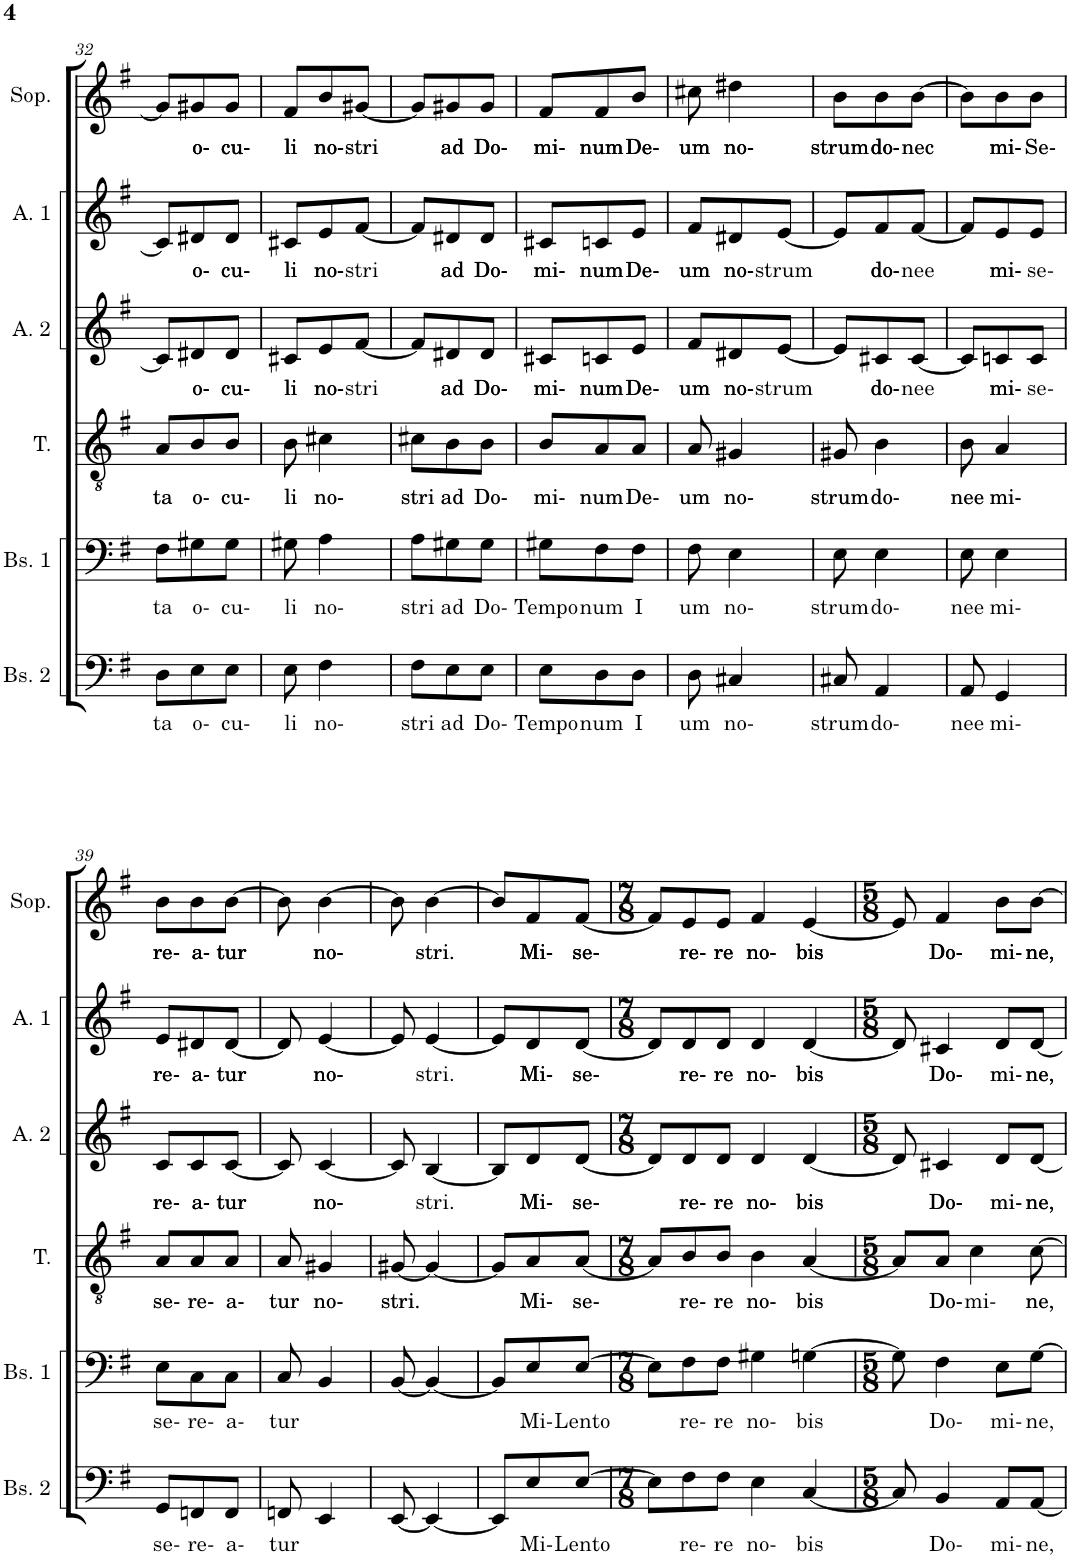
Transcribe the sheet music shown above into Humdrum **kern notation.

**kern	**text	**kern	**text	**kern	**text	**kern	**text	**kern	**text	**kern	**text
*part6	*part6	*part5	*part5	*part4	*part4	*part3	*part3	*part2	*part2	*part1	*part1
*staff6	*staff6	*staff5	*staff5	*staff4	*staff4	*staff3	*staff3	*staff2	*staff2	*staff1	*staff1
*I"Bas 2	*	*I"Bas 1	*	*I"Tenor	*	*I"Alt 2	*	*I"Alt 1	*	*I"Sopraan	*
*I'Bs. 2	*	*I'Bs. 1	*	*I'T.	*	*I'A. 2	*	*I'A. 1	*	*I'Sop.	*
!!LO:PB:g=z
*clefF4	*	*clefF4	*	*clefGv2	*	*clefG2	*	*clefG2	*	*clefG2	*
*k[f#]	*	*k[f#]	*	*k[f#]	*	*k[f#]	*	*k[f#]	*	*k[f#]	*
*M3/8	*	*M3/8	*	*M3/8	*	*M3/8	*	*M3/8	*	*M3/8	*
=32	=32	=32	=32	=32	=32	=32	=32	=32	=32	=32	=32
!	!LO:LY:b	!	!LO:LY:b	!	!LO:LY:b	!	!	!	!	!	!
8D\L	ta	8F#\L	ta	8A/L	ta	8c#/L]	.	8c#/L]	.	8g#/L]	.
!	!LO:LY:b	!	!LO:LY:b	!	!LO:LY:b	!	!LO:LY:b	!	!LO:LY:b	!	!LO:LY:b
8E\	o-	8G#X\	o-	8B/	o-	8d#X/	o-	8d#X/	o-	8g#X/	o-
!	!LO:LY:b	!	!LO:LY:b	!	!LO:LY:b	!	!LO:LY:b	!	!LO:LY:b	!	!LO:LY:b
8E\J	cu-	8G#\J	cu-	8B/J	cu-	8d#/J	cu-	8d#/J	cu-	8g#/J	cu-
=33	=33	=33	=33	=33	=33	=33	=33	=33	=33	=33	=33
!	!LO:LY:b	!	!LO:LY:b	!	!LO:LY:b	!	!LO:LY:b	!	!LO:LY:b	!	!LO:LY:b
8E\	li	8G#X\	li	8B\	li	8c#X/L	li	8c#X/L	li	8f#/L	li
!	!LO:LY:b	!	!LO:LY:b	!	!LO:LY:b	!	!LO:LY:b	!	!LO:LY:b	!	!LO:LY:b
4F#\	no-	4A\	no-	4c#X\	no-	8e/	no-	8e/	no-	8b/	no-
!	!	!	!	!	!	!	!LO:LY:b	!	!LO:LY:b	!	!LO:LY:b
.	.	.	.	.	.	[8f#/J	stri	[8f#/J	stri	[8g#X/J	stri
=34	=34	=34	=34	=34	=34	=34	=34	=34	=34	=34	=34
!	!LO:LY:b	!	!LO:LY:b	!	!LO:LY:b	!	!	!	!	!	!
8F#\L	stri	8A\L	stri	8c#X\L	stri	8f#/L]	.	8f#/L]	.	8g#/L]	.
!	!LO:LY:b	!	!LO:LY:b	!	!LO:LY:b	!	!LO:LY:b	!	!LO:LY:b	!	!LO:LY:b
8E\	ad	8G#X\	ad	8B\	ad	8d#X/	ad	8d#X/	ad	8g#X/	ad
!	!LO:LY:b	!	!LO:LY:b	!	!LO:LY:b	!	!LO:LY:b	!	!LO:LY:b	!	!LO:LY:b
8E\J	Do-	8G#\J	Do-	8B\J	Do-	8d#/J	Do-	8d#/J	Do-	8g#/J	Do-
=35	=35	=35	=35	=35	=35	=35	=35	=35	=35	=35	=35
!	!LO:LY:b	!	!LO:LY:b	!	!LO:LY:b	!	!LO:LY:b	!	!LO:LY:b	!	!LO:LY:b
8E\L	Tempo	8G#X\L	Tempo	8B/L	mi-	8c#X/L	mi-	8c#X/L	mi-	8f#/L	mi-
!	!LO:LY:b	!	!LO:LY:b	!	!LO:LY:b	!	!LO:LY:b	!	!LO:LY:b	!	!LO:LY:b
8D\	num	8F#\	num	8A/	num	8cn/	num	8cn/	num	8f#/	num
!	!LO:LY:b	!	!LO:LY:b	!	!LO:LY:b	!	!LO:LY:b	!	!LO:LY:b	!	!LO:LY:b
8D\J	I	8F#\J	I	8A/J	De-	8e/J	De-	8e/J	De-	8b/J	De-
=36	=36	=36	=36	=36	=36	=36	=36	=36	=36	=36	=36
!	!LO:LY:b	!	!LO:LY:b	!	!LO:LY:b	!	!LO:LY:b	!	!LO:LY:b	!	!LO:LY:b
8D\	um	8F#\	um	8A/	um	8f#/L	um	8f#/L	um	8cc#X\	um
!	!LO:LY:b	!	!LO:LY:b	!	!LO:LY:b	!	!LO:LY:b	!	!LO:LY:b	!	!LO:LY:b
4C#X/	no-	4E\	no-	4G#X/	no-	8d#X/	no-	8d#X/	no-	4dd#X\	no-
!	!	!	!	!	!	!	!LO:LY:b	!	!LO:LY:b	!	!
.	.	.	.	.	.	[8e/J	strum	[8e/J	strum	.	.
=37	=37	=37	=37	=37	=37	=37	=37	=37	=37	=37	=37
!	!LO:LY:b	!	!LO:LY:b	!	!LO:LY:b	!	!	!	!	!	!LO:LY:b
8C#X/	strum	8E\	strum	8G#X/	strum	8e/L]	.	8e/L]	.	8b\L	strum
!	!LO:LY:b	!	!LO:LY:b	!	!LO:LY:b	!	!LO:LY:b	!	!LO:LY:b	!	!LO:LY:b
4AA/	do-	4E\	do-	4B\	do-	8c#X/	do-	8f#/	do-	8b\	do-
!	!	!	!	!	!	!	!LO:LY:b	!	!LO:LY:b	!	!LO:LY:b
.	.	.	.	.	.	[8c#/J	nee	[8f#/J	nee	[8b\J	nec
=38	=38	=38	=38	=38	=38	=38	=38	=38	=38	=38	=38
!	!LO:LY:b	!	!LO:LY:b	!	!LO:LY:b	!	!	!	!	!	!
8AA/	nee	8E\	nee	8B\	nee	8c#/L]	.	8f#/L]	.	8b\L]	.
!	!LO:LY:b	!	!LO:LY:b	!	!LO:LY:b	!	!LO:LY:b	!	!LO:LY:b	!	!LO:LY:b
4GG/	mi-	4E\	mi-	4A/	mi-	8cn/	mi-	8e/	mi-	8b\	mi-
!	!	!	!	!	!	!	!LO:LY:b	!	!LO:LY:b	!	!LO:LY:b
.	.	.	.	.	.	8c/J	se-	8e/J	se-	8b\J	Se-
!!LO:LB:g=z
=39	=39	=39	=39	=39	=39	=39	=39	=39	=39	=39	=39
!	!LO:LY:b	!	!LO:LY:b	!	!LO:LY:b	!	!LO:LY:b	!	!LO:LY:b	!	!LO:LY:b
8GG/L	se-	8E\L	se-	8A/L	se-	8c/L	re-	8e/L	re-	8b\L	re-
!	!LO:LY:b	!	!LO:LY:b	!	!LO:LY:b	!	!LO:LY:b	!	!LO:LY:b	!	!LO:LY:b
8FFn/	re-	8C\	re-	8A/	re-	8c/	a-	8d#X/	a-	8b\	a-
!	!LO:LY:b	!	!LO:LY:b	!	!LO:LY:b	!	!LO:LY:b	!	!LO:LY:b	!	!LO:LY:b
8FF/J	a-	8C\J	a-	8A/J	a-	[8c/J	tur	[8d#/J	tur	[8b\J	tur
=40	=40	=40	=40	=40	=40	=40	=40	=40	=40	=40	=40
!	!LO:LY:b	!	!LO:LY:b	!	!LO:LY:b	!	!	!	!	!	!
8FFn/	tur	8C/	tur	8A/	tur	8c/]	.	8d#/]	.	8b\]	.
!	!	!	!	!	!LO:LY:b	!	!LO:LY:b	!	!LO:LY:b	!	!LO:LY:b
4EE/	.	4BB/	.	4G#X/	no-	[4c/	no-	[4e/	no-	[4b\	no-
=41	=41	=41	=41	=41	=41	=41	=41	=41	=41	=41	=41
!	!	!	!	!	!LO:LY:b	!	!	!	!	!	!
[8EE/	.	[8BB/	.	[8G#X/	stri.	8c/]	.	8e/]	.	8b\]	.
!	!	!	!	!	!	!	!LO:LY:b	!	!LO:LY:b	!	!LO:LY:b
4EE/_	.	4BB/_	.	4G#/_	.	[4B/	stri.	[4e/	stri.	[4b\	stri.
=42	=42	=42	=42	=42	=42	=42	=42	=42	=42	=42	=42
8EE/L]	.	8BB/L]	.	8G#/L]	.	8B/L]	.	8e/L]	.	8b/L]	.
!	!LO:LY:b	!	!LO:LY:b	!	!LO:LY:b	!	!LO:LY:b	!	!LO:LY:b	!	!LO:LY:b
8E/	Mi-	8E/	Mi-	8A/	Mi-	8d/	Mi-	8d/	Mi-	8f#/	Mi-
!	!LO:LY:b	!	!LO:LY:b	!	!LO:LY:b	!	!LO:LY:b	!	!LO:LY:b	!	!LO:LY:b
[8E/J	Lento	[8E/J	Lento	[8A/J	se-	[8d/J	se-	[8d/J	se-	[8f#/J	se-
=43	=43	=43	=43	=43	=43	=43	=43	=43	=43	=43	=43
*M7/8	*	*M7/8	*	*M7/8	*	*M7/8	*	*M7/8	*	*M7/8	*
8E\L]	.	8E\L]	.	8A/L]	.	8d/L]	.	8d/L]	.	8f#/L]	.
!	!LO:LY:b	!	!LO:LY:b	!	!LO:LY:b	!	!LO:LY:b	!	!LO:LY:b	!	!LO:LY:b
8F#\	re-	8F#\	re-	8B/	re-	8d/	re-	8d/	re-	8e/	re-
!	!LO:LY:b	!	!LO:LY:b	!	!LO:LY:b	!	!LO:LY:b	!	!LO:LY:b	!	!LO:LY:b
8F#\J	re	8F#\J	re	8B/J	re	8d/J	re	8d/J	re	8e/J	re
!	!LO:LY:b	!	!LO:LY:b	!	!LO:LY:b	!	!LO:LY:b	!	!LO:LY:b	!	!LO:LY:b
4E\	no-	4G#X\	no-	4B\	no-	4d/	no-	4d/	no-	4f#/	no-
!	!LO:LY:b	!	!LO:LY:b	!	!LO:LY:b	!	!LO:LY:b	!	!LO:LY:b	!	!LO:LY:b
[4C/	bis	[4Gn\	bis	[4A/	bis	[4d/	bis	[4d/	bis	[4e/	bis
=44	=44	=44	=44	=44	=44	=44	=44	=44	=44	=44	=44
*M5/8	*	*M5/8	*	*M5/8	*	*M5/8	*	*M5/8	*	*M5/8	*
8C/]	.	8G\]	.	8A/L]	.	8d/]	.	8d/]	.	8e/]	.
!	!LO:LY:b	!	!LO:LY:b	!	!LO:LY:b	!	!LO:LY:b	!	!LO:LY:b	!	!LO:LY:b
4BB/	Do-	4F#\	Do-	8A/J	Do-	4c#X/	Do-	4c#X/	Do-	4f#/	Do-
!	!	!	!	!	!LO:LY:b	!	!	!	!	!	!
.	.	.	.	4c\	mi-	.	.	.	.	.	.
!	!LO:LY:b	!	!LO:LY:b	!	!	!	!LO:LY:b	!	!LO:LY:b	!	!LO:LY:b
8AA/L	mi-	8E\L	mi-	.	.	8d/L	mi-	8d/L	mi-	8b\L	mi-
!	!LO:LY:b	!	!LO:LY:b	!	!LO:LY:b	!	!LO:LY:b	!	!LO:LY:b	!	!LO:LY:b
[8AA/J	ne,	[8G\J	ne,	[8c\	ne,	[8d/J	ne,	[8d/J	ne,	[8b\J	ne,
=	=	=	=	=	=	=	=	=	=	=	=
*-	*-	*-	*-	*-	*-	*-	*-	*-	*-	*-	*-
